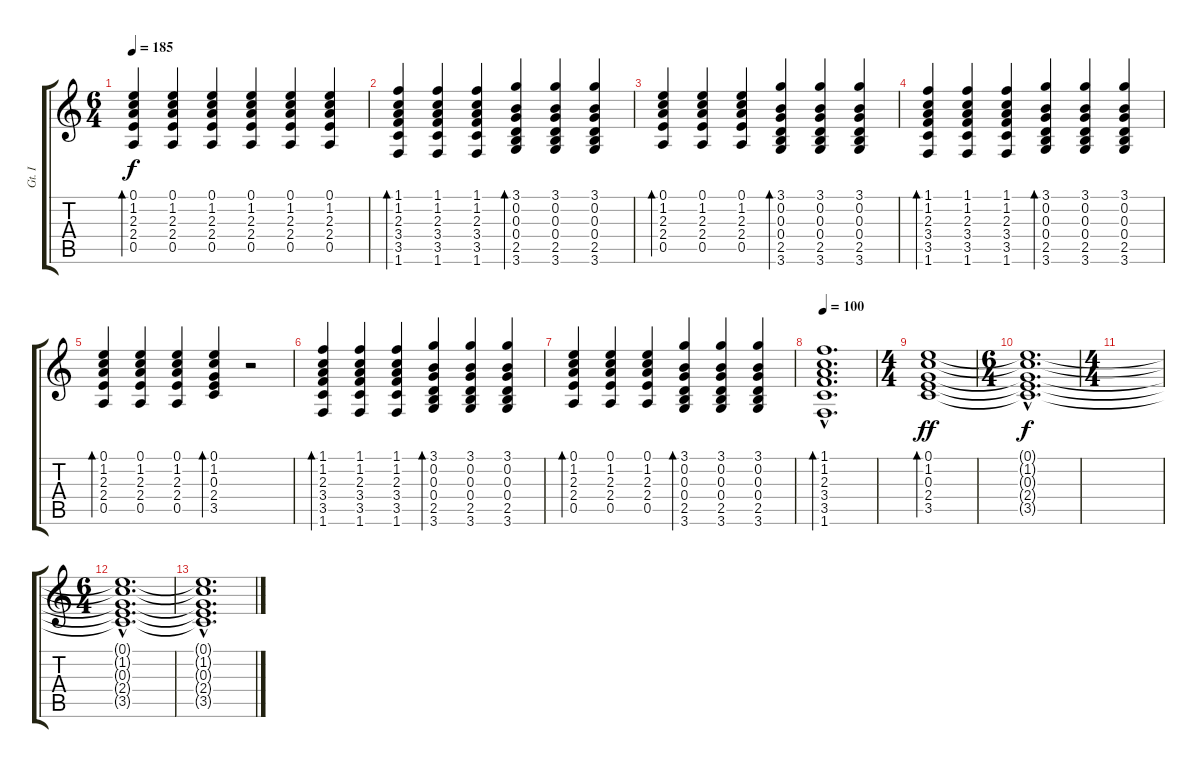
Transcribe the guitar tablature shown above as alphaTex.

\track ("Gt. I" "Gt. I") {instrument acousticguitarsteel}
\staff {score tabs}
\tuning (E4 B3 G3 D3 A2 E2) {hide}
\ts (6 4)
\tempo 185
\clef g2
\ks c
(0.1 1.2 2.3 2.4 0.5).4{bd 120 dy f} (0.1 1.2 2.3 2.4 0.5).4 (0.1 1.2 2.3 2.4 0.5).4 (0.1 1.2 2.3 2.4 0.5).4 (0.1 1.2 2.3 2.4 0.5).4 (0.1 1.2 2.3 2.4 0.5).4 |
(1.1 1.2 2.3 3.4 3.5 1.6).4{bd 120} (1.1 1.2 2.3 3.4 3.5 1.6).4 (1.1 1.2 2.3 3.4 3.5 1.6).4 (3.1 0.2 0.3 0.4 2.5 3.6).4{bd 60} (3.1 0.2 0.3 0.4 2.5 3.6).4 (3.1 0.2 0.3 0.4 2.5 3.6).4 |
(0.1 1.2 2.3 2.4 0.5).4{bd 120} (0.1 1.2 2.3 2.4 0.5).4 (0.1 1.2 2.3 2.4 0.5).4 (3.1 0.2 0.3 0.4 2.5 3.6).4{bd 60} (3.1 0.2 0.3 0.4 2.5 3.6).4 (3.1 0.2 0.3 0.4 2.5 3.6).4 |
(1.1 1.2 2.3 3.4 3.5 1.6).4{bd 120} (1.1 1.2 2.3 3.4 3.5 1.6).4 (1.1 1.2 2.3 3.4 3.5 1.6).4 (3.1 0.2 0.3 0.4 2.5 3.6).4{bd 60} (3.1 0.2 0.3 0.4 2.5 3.6).4 (3.1 0.2 0.3 0.4 2.5 3.6).4 |
(0.1 1.2 2.3 2.4 0.5).4{bd 120} (0.1 1.2 2.3 2.4 0.5).4 (0.1 1.2 2.3 2.4 0.5).4 (0.1 1.2 0.3 2.4 3.5).4{bd 60} r.2 |
(1.1 1.2 2.3 3.4 3.5 1.6).4{bd 120} (1.1 1.2 2.3 3.4 3.5 1.6).4 (1.1 1.2 2.3 3.4 3.5 1.6).4 (3.1 0.2 0.3 0.4 2.5 3.6).4{bd 60} (3.1 0.2 0.3 0.4 2.5 3.6).4 (3.1 0.2 0.3 0.4 2.5 3.6).4 |
(0.1 1.2 2.3 2.4 0.5).4{bd 120} (0.1 1.2 2.3 2.4 0.5).4 (0.1 1.2 2.3 2.4 0.5).4 (3.1 0.2 0.3 0.4 2.5 3.6).4{bd 60} (3.1 0.2 0.3 0.4 2.5 3.6).4 (3.1 0.2 0.3 0.4 2.5 3.6).4 |
\tempo 100
(1.1{hac} 1.2{hac} 2.3{hac} 3.4{hac} 3.5{hac} 1.6{hac}).1{d bd 480} |
\ts (4 4)
(0.1 1.2 0.3 2.4 3.5).1{bd 480 dy ff} |
\ts (6 4)
(0.1{hac t} 1.2{hac t} 0.3{hac t} 2.4{hac t} 3.5{hac t}).1{d dy f} |
\ts (4 4)
|
\ts (6 4)
(0.1{hac t} 1.2{hac t} 0.3{hac t} 2.4{hac t} 3.5{hac t}).1{d} |
(0.1{hac t} 1.2{hac t} 0.3{hac t} 2.4{hac t} 3.5{hac t}).1{d}
